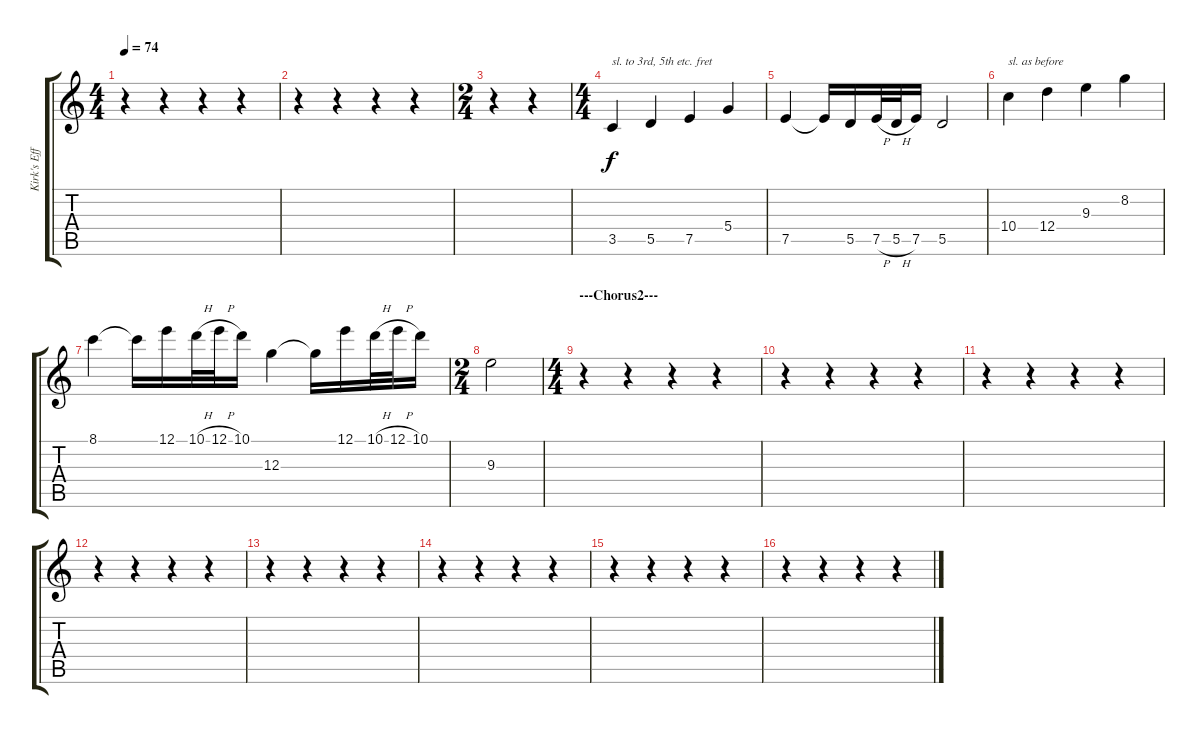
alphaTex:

\track ("Kirk's Effects" "Kirk's Eff") {instrument electricguitarjazz}
\staff {score tabs}
\tuning (E4 B3 G3 D3 A2 E2) {hide}
\ts (4 4)
\tempo 74
\clef g2
\ks c
r.4{dy f} r.4 r.4 r.4 |
r.4 r.4 r.4 r.4 |
\ts (2 4)
r.4 r.4 |
\ts (4 4)
3.5.4{txt "sl. to 3rd, 5th etc. fret" volume 12 instrument distortionguitar} 5.5.4 7.5.4 5.4.4 |
7.5.4 7.5{t}.16 5.5.16 7.5{h}.32 5.5{h}.32 7.5.16 5.5.2 |
10.4.4{txt "sl. as before"} 12.4.4 9.3.4 8.2.4 |
8.1.4 8.1{t}.16 12.1.16 10.1{h}.32 12.1{h}.32 10.1.16 12.3.4 12.3{t}.16 12.1.16 10.1{h}.32 12.1{h}.32 10.1.16 |
\ts (2 4)
9.3.2 |
\ts (4 4)
\section ("" "---Chorus2---")
r.4 r.4 r.4 r.4 |
r.4 r.4 r.4 r.4 |
r.4 r.4 r.4 r.4 |
r.4 r.4 r.4 r.4 |
r.4 r.4 r.4 r.4 |
r.4 r.4 r.4 r.4 |
r.4 r.4 r.4 r.4 |
r.4 r.4 r.4 r.4
